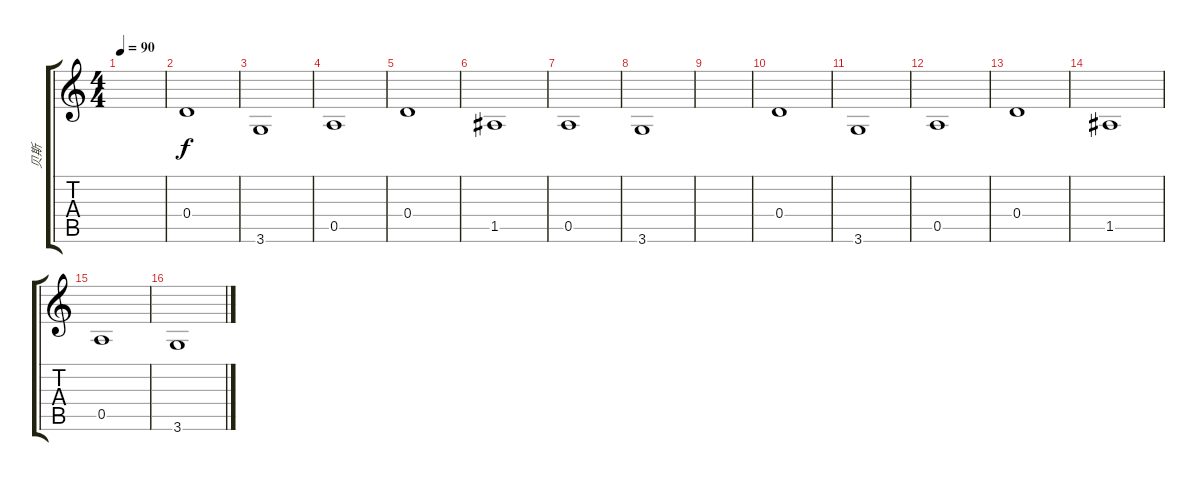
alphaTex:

\track ("贝斯" "贝斯") {instrument electricbassfinger}
\staff {score tabs}
\tuning (E4 B3 G3 D3 A2 E2) {hide}
\ts (4 4)
\tempo 90
\clef g2
\ks c
|
0.4.1 |
3.6.1 |
0.5.1 |
0.4.1 |
1.5.1 |
0.5.1 |
3.6.1 |
|
0.4.1 |
3.6.1 |
0.5.1 |
0.4.1 |
1.5.1 |
0.5.1 |
3.6.1
